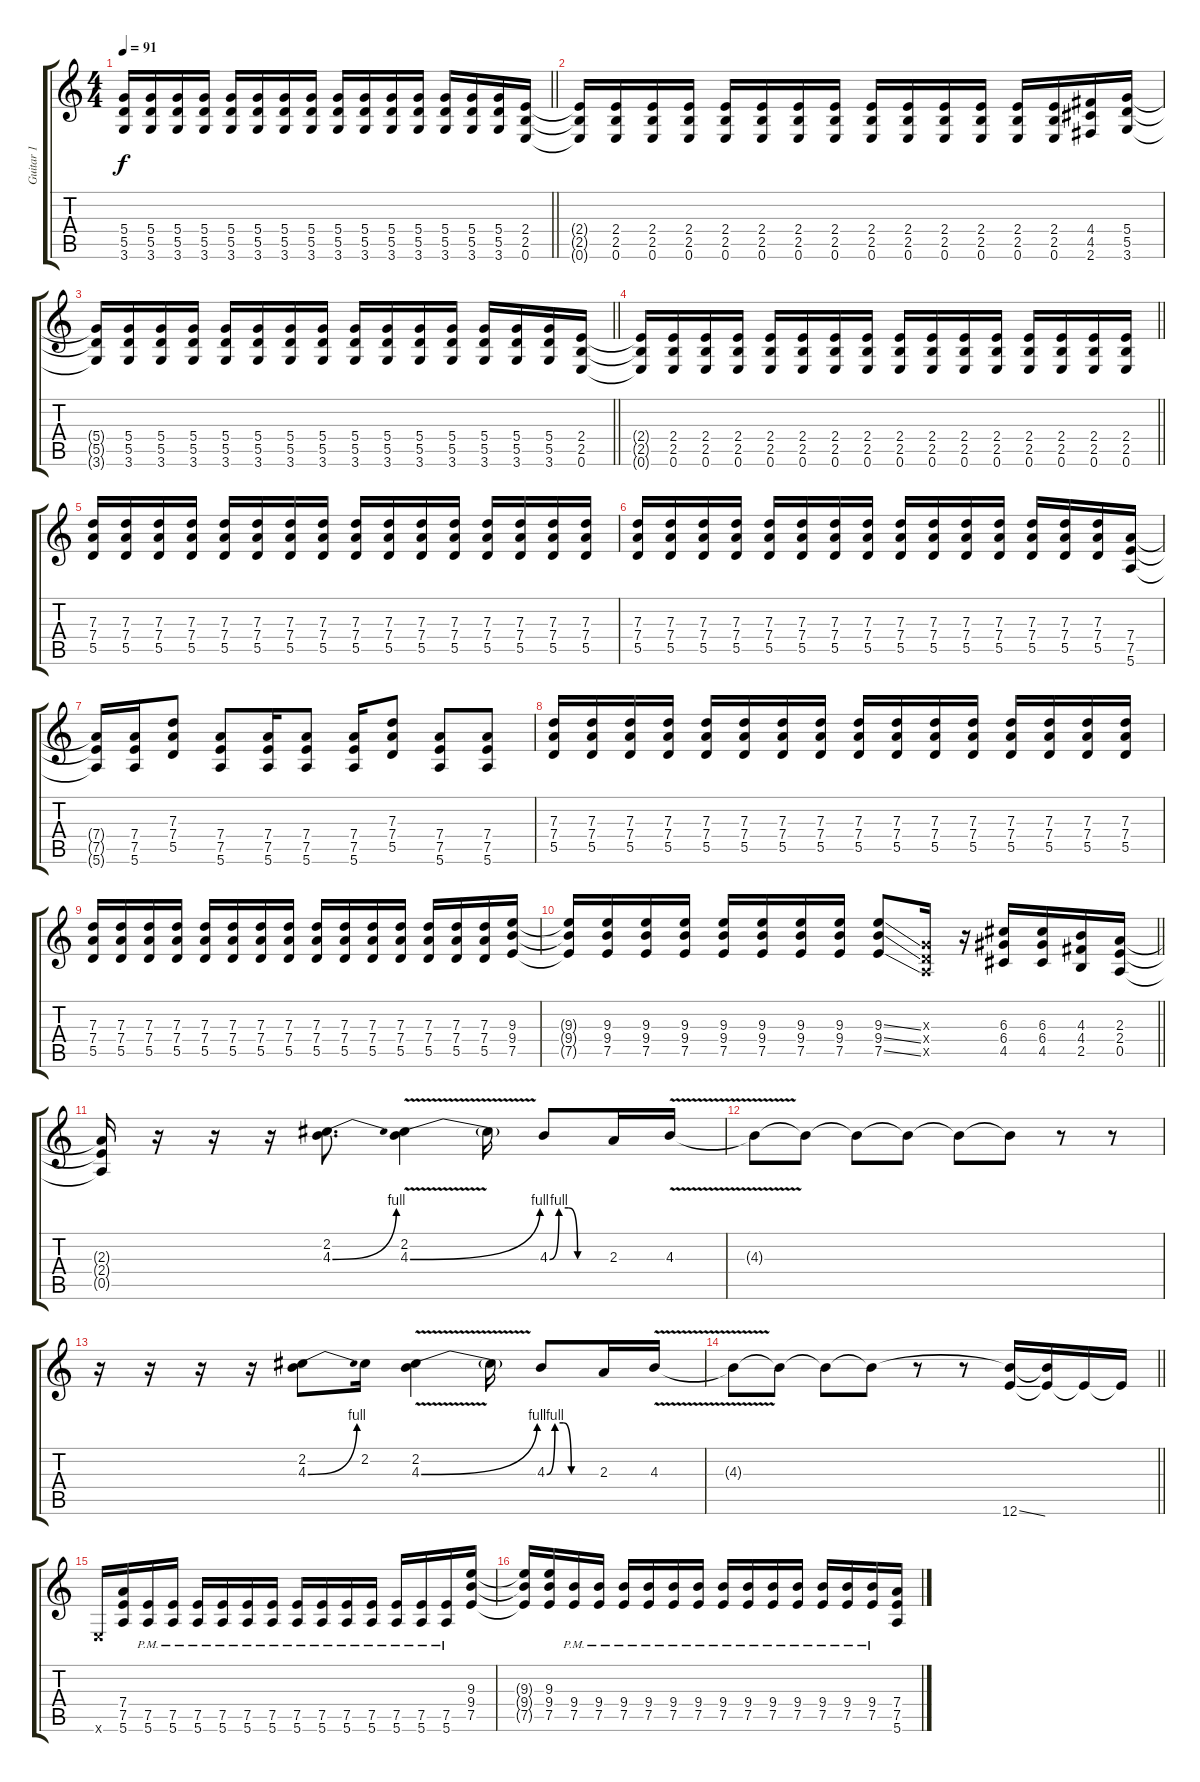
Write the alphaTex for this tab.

\track ("Guitar 1" "Guitar 1") {instrument overdrivenguitar}
\staff {score tabs}
\tuning (E4 B3 G3 D3 A2 E2) {hide}
\ts (4 4)
\tempo 91
\clef g2
\barLineRight lightlight
\ks c
(5.4{t} 5.5{t} 3.6{t}).16{dy f} (5.4 5.5 3.6).16 (5.4 5.5 3.6).16 (5.4 5.5 3.6).16 (5.4 5.5 3.6).16 (5.4 5.5 3.6).16 (5.4 5.5 3.6).16 (5.4 5.5 3.6).16 (5.4 5.5 3.6).16 (5.4 5.5 3.6).16 (5.4 5.5 3.6).16 (5.4 5.5 3.6).16 (5.4 5.5 3.6).16 (5.4 5.5 3.6).16 (5.4 5.5 3.6).16 (2.4 2.5 0.6).16 |
(2.4{t} 2.5{t} 0.6{t}).16 (2.4 2.5 0.6).16 (2.4 2.5 0.6).16 (2.4 2.5 0.6).16 (2.4 2.5 0.6).16 (2.4 2.5 0.6).16 (2.4 2.5 0.6).16 (2.4 2.5 0.6).16 (2.4 2.5 0.6).16 (2.4 2.5 0.6).16 (2.4 2.5 0.6).16 (2.4 2.5 0.6).16 (2.4 2.5 0.6).16 (2.4 2.5 0.6).16 (4.4 4.5 2.6).16 (5.4 5.5 3.6).16 |
\barLineRight lightlight
(5.4{t} 5.5{t} 3.6{t}).16 (5.4 5.5 3.6).16 (5.4 5.5 3.6).16 (5.4 5.5 3.6).16 (5.4 5.5 3.6).16 (5.4 5.5 3.6).16 (5.4 5.5 3.6).16 (5.4 5.5 3.6).16 (5.4 5.5 3.6).16 (5.4 5.5 3.6).16 (5.4 5.5 3.6).16 (5.4 5.5 3.6).16 (5.4 5.5 3.6).16 (5.4 5.5 3.6).16 (5.4 5.5 3.6).16 (2.4 2.5 0.6).16 |
\barLineRight lightlight
(2.4{t} 2.5{t} 0.6{t}).16 (2.4 2.5 0.6).16 (2.4 2.5 0.6).16 (2.4 2.5 0.6).16 (2.4 2.5 0.6).16 (2.4 2.5 0.6).16 (2.4 2.5 0.6).16 (2.4 2.5 0.6).16 (2.4 2.5 0.6).16 (2.4 2.5 0.6).16 (2.4 2.5 0.6).16 (2.4 2.5 0.6).16 (2.4 2.5 0.6).16 (2.4 2.5 0.6).16 (2.4 2.5 0.6).16 (2.4 2.5 0.6).16 |
(7.3 7.4 5.5).16 (7.3 7.4 5.5).16 (7.3 7.4 5.5).16 (7.3 7.4 5.5).16 (7.3 7.4 5.5).16 (7.3 7.4 5.5).16 (7.3 7.4 5.5).16 (7.3 7.4 5.5).16 (7.3 7.4 5.5).16 (7.3 7.4 5.5).16 (7.3 7.4 5.5).16 (7.3 7.4 5.5).16 (7.3 7.4 5.5).16 (7.3 7.4 5.5).16 (7.3 7.4 5.5).16 (7.3 7.4 5.5).16 |
(7.3 7.4 5.5).16 (7.3 7.4 5.5).16 (7.3 7.4 5.5).16 (7.3 7.4 5.5).16 (7.3 7.4 5.5).16 (7.3 7.4 5.5).16 (7.3 7.4 5.5).16 (7.3 7.4 5.5).16 (7.3 7.4 5.5).16 (7.3 7.4 5.5).16 (7.3 7.4 5.5).16 (7.3 7.4 5.5).16 (7.3 7.4 5.5).16 (7.3 7.4 5.5).16 (7.3 7.4 5.5).16 (7.4 7.5 5.6).16 |
(7.4{t} 7.5{t} 5.6{t}).16 (7.4 7.5 5.6).16 (7.3 7.4 5.5).8 (7.4 7.5 5.6).8 (7.4 7.5 5.6).16 (7.4 7.5 5.6).8 (7.4 7.5 5.6).16 (7.3 7.4 5.5).8 (7.4 7.5 5.6).8 (7.4 7.5 5.6).8 |
(7.3 7.4 5.5).16 (7.3 7.4 5.5).16 (7.3 7.4 5.5).16 (7.3 7.4 5.5).16 (7.3 7.4 5.5).16 (7.3 7.4 5.5).16 (7.3 7.4 5.5).16 (7.3 7.4 5.5).16 (7.3 7.4 5.5).16 (7.3 7.4 5.5).16 (7.3 7.4 5.5).16 (7.3 7.4 5.5).16 (7.3 7.4 5.5).16 (7.3 7.4 5.5).16 (7.3 7.4 5.5).16 (7.3 7.4 5.5).16 |
(7.3 7.4 5.5).16 (7.3 7.4 5.5).16 (7.3 7.4 5.5).16 (7.3 7.4 5.5).16 (7.3 7.4 5.5).16 (7.3 7.4 5.5).16 (7.3 7.4 5.5).16 (7.3 7.4 5.5).16 (7.3 7.4 5.5).16 (7.3 7.4 5.5).16 (7.3 7.4 5.5).16 (7.3 7.4 5.5).16 (7.3 7.4 5.5).16 (7.3 7.4 5.5).16 (7.3 7.4 5.5).16 (9.3 9.4 7.5).16 |
\barLineRight lightlight
(9.3{t} 9.4{t} 7.5{t}).16 (9.3 9.4 7.5).16 (9.3 9.4 7.5).16 (9.3 9.4 7.5).16 (9.3 9.4 7.5).16 (9.3 9.4 7.5).16 (9.3 9.4 7.5).16 (9.3 9.4 7.5).16 (9.3{ss} 9.4{ss} 7.5{ss}).8 (0.3{x} 0.4{x} 0.5{x}).16 r.16 (6.3 6.4 4.5).16 (6.3 6.4 4.5).16 (4.3 4.4 2.5).16 (2.3 2.4 0.5).16 |
(2.3{t} 2.4{t} 0.5{t}).16 r.16{volume 12} r.16 r.16 (2.2 4.3{be (bend 0 0 60 4)}).8{d} (2.2 4.3{be (bend 0 0 60 4) v}).4 4.3{t}.16 4.3{be (custom 0 0 10 4 20 4 30 0 60 0)}.8 2.3.16 4.3{v}.16 |
4.3{t}.8 4.3{t}.8 4.3{t}.8 4.3{t}.8 4.3{t}.8 4.3{t}.8 r.8 r.8 |
r.16 r.16 r.16 r.16 (2.2 4.3{be (bend 0 0 60 4)}).8 2.2.16 (2.2 4.3{be (bend 0 0 60 4) v}).4 4.3{t}.16 4.3{be (custom 0 0 10 4 20 4 30 0 60 0)}.8 2.3.16 4.3{v}.16 |
\barLineRight lightlight
4.3{t}.8 4.3{t}.8 4.3{t}.8 4.3{t}.8 r.8 r.8 (4.3{t} 12.6{ss}).16 (4.3{t} 12.6{t}).16 12.6{t}.16 12.6{t}.16 |
0.6{x}.16{volume 10} (7.4 7.5 5.6).16 (7.5{pm} 5.6{pm}).16 (7.5{pm} 5.6{pm}).16 (7.5{pm} 5.6{pm}).16 (7.5{pm} 5.6{pm}).16 (7.5{pm} 5.6{pm}).16 (7.5{pm} 5.6{pm}).16 (7.5{pm} 5.6{pm}).16 (7.5{pm} 5.6{pm}).16 (7.5{pm} 5.6{pm}).16 (7.5{pm} 5.6{pm}).16 (7.5{pm} 5.6{pm}).16 (7.5{pm} 5.6{pm}).16 (7.5{pm} 5.6{pm}).16 (9.3 9.4 7.5).16 |
(9.3{t} 9.4{t} 7.5{t}).16 (9.3 9.4 7.5).16 (9.4{pm} 7.5{pm}).16 (9.4{pm} 7.5{pm}).16 (9.4{pm} 7.5{pm}).16 (9.4{pm} 7.5{pm}).16 (9.4{pm} 7.5{pm}).16 (9.4{pm} 7.5{pm}).16 (9.4{pm} 7.5{pm}).16 (9.4{pm} 7.5{pm}).16 (9.4{pm} 7.5{pm}).16 (9.4{pm} 7.5{pm}).16 (9.4{pm} 7.5{pm}).16 (9.4{pm} 7.5{pm}).16 (9.4{pm} 7.5{pm}).16 (7.4 7.5 5.6).16
